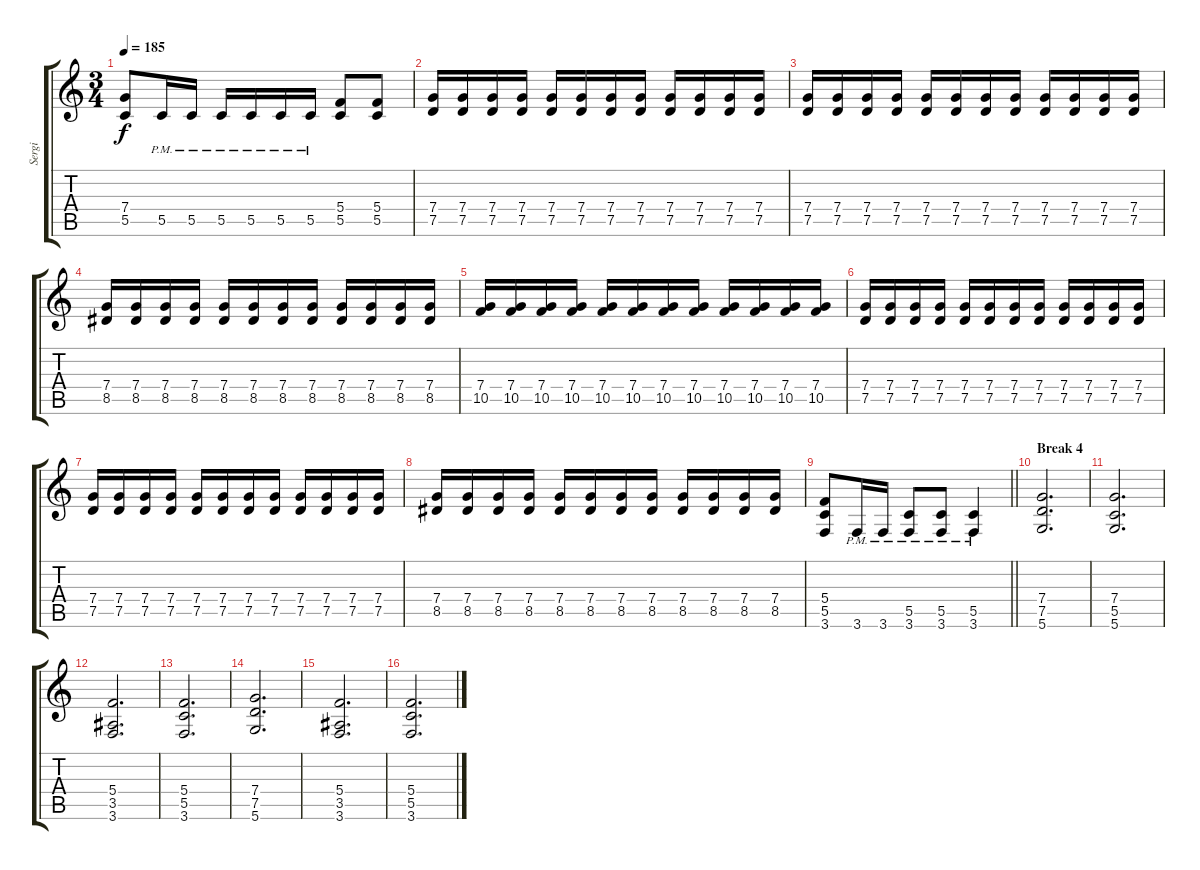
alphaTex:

\track ("Sergi" "Sergi") {instrument distortionguitar}
\staff {score tabs}
\tuning (D4 A3 F3 C3 G2 D2) {hide}
\ts (3 4)
\tempo 185
\clef g2
\ks c
(7.4 5.5).8{dy f} 5.5{pm}.16 5.5{pm}.16 5.5{pm}.16 5.5{pm}.16 5.5{pm}.16 5.5{pm}.16 (5.4 5.5).8 (5.4 5.5).8 |
(7.4 7.5).16 (7.4 7.5).16 (7.4 7.5).16 (7.4 7.5).16 (7.4 7.5).16 (7.4 7.5).16 (7.4 7.5).16 (7.4 7.5).16 (7.4 7.5).16 (7.4 7.5).16 (7.4 7.5).16 (7.4 7.5).16 |
(7.4 7.5).16 (7.4 7.5).16 (7.4 7.5).16 (7.4 7.5).16 (7.4 7.5).16 (7.4 7.5).16 (7.4 7.5).16 (7.4 7.5).16 (7.4 7.5).16 (7.4 7.5).16 (7.4 7.5).16 (7.4 7.5).16 |
(7.4 8.5).16 (7.4 8.5).16 (7.4 8.5).16 (7.4 8.5).16 (7.4 8.5).16 (7.4 8.5).16 (7.4 8.5).16 (7.4 8.5).16 (7.4 8.5).16 (7.4 8.5).16 (7.4 8.5).16 (7.4 8.5).16 |
(7.4 10.5).16 (7.4 10.5).16 (7.4 10.5).16 (7.4 10.5).16 (7.4 10.5).16 (7.4 10.5).16 (7.4 10.5).16 (7.4 10.5).16 (7.4 10.5).16 (7.4 10.5).16 (7.4 10.5).16 (7.4 10.5).16 |
(7.4 7.5).16 (7.4 7.5).16 (7.4 7.5).16 (7.4 7.5).16 (7.4 7.5).16 (7.4 7.5).16 (7.4 7.5).16 (7.4 7.5).16 (7.4 7.5).16 (7.4 7.5).16 (7.4 7.5).16 (7.4 7.5).16 |
(7.4 7.5).16 (7.4 7.5).16 (7.4 7.5).16 (7.4 7.5).16 (7.4 7.5).16 (7.4 7.5).16 (7.4 7.5).16 (7.4 7.5).16 (7.4 7.5).16 (7.4 7.5).16 (7.4 7.5).16 (7.4 7.5).16 |
(7.4 8.5).16 (7.4 8.5).16 (7.4 8.5).16 (7.4 8.5).16 (7.4 8.5).16 (7.4 8.5).16 (7.4 8.5).16 (7.4 8.5).16 (7.4 8.5).16 (7.4 8.5).16 (7.4 8.5).16 (7.4 8.5).16 |
\barLineRight lightlight
(5.4 5.5 3.6).8 3.6{pm}.16 3.6{pm}.16 (5.5{pm} 3.6{pm}).8 (5.5{pm} 3.6{pm}).8 (5.5{pm} 3.6{pm}).4 |
\section ("" "Break 4")
(7.4 7.5 5.6).2{d} |
(7.4 5.5 5.6).2{d} |
(5.4 3.5 3.6).2{d} |
(5.4 5.5 3.6).2{d} |
(7.4 7.5 5.6).2{d} |
(5.4 3.5 3.6).2{d} |
(5.4 5.5 3.6).2{d}
